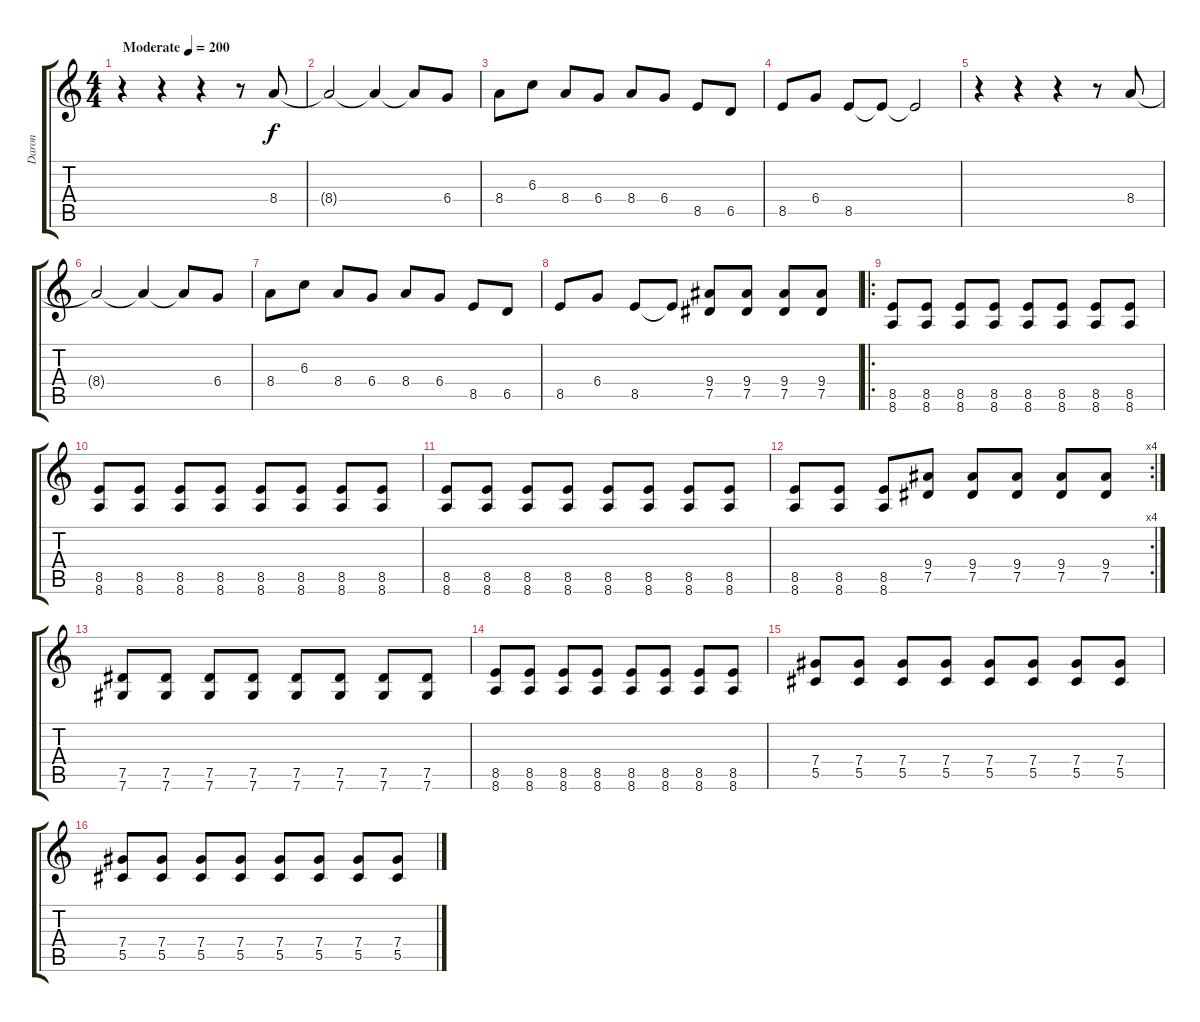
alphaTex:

\track ("Daron" "Daron") {instrument overdrivenguitar}
\staff {score tabs}
\tuning (Eb4 Bb3 Gb3 Db3 Ab2 Db2) {hide}
\ts (4 4)
\tempo (200 "Moderate")
\clef g2
\ks c
r.4{dy f instrument overdrivenguitar} r.4 r.4 r.8 8.4.8 |
8.4{t}.2 8.4{t}.4 8.4{t}.8 6.4.8 |
8.4.8 6.3.8 8.4.8 6.4.8 8.4.8 6.4.8 8.5.8 6.5.8 |
8.5.8 6.4.8 8.5.8 8.5{t}.8 8.5{t}.2 |
r.4 r.4 r.4 r.8 8.4.8 |
8.4{t}.2 8.4{t}.4 8.4{t}.8 6.4.8 |
8.4.8 6.3.8 8.4.8 6.4.8 8.4.8 6.4.8 8.5.8 6.5.8 |
8.5.8 6.4.8 8.5.8 8.5{t}.8 (9.4 7.5).8 (9.4 7.5).8 (9.4 7.5).8 (9.4 7.5).8 |
\ro
(8.5 8.6).8 (8.5 8.6).8 (8.5 8.6).8 (8.5 8.6).8 (8.5 8.6).8 (8.5 8.6).8 (8.5 8.6).8 (8.5 8.6).8 |
(8.5 8.6).8 (8.5 8.6).8 (8.5 8.6).8 (8.5 8.6).8 (8.5 8.6).8 (8.5 8.6).8 (8.5 8.6).8 (8.5 8.6).8 |
(8.5 8.6).8 (8.5 8.6).8 (8.5 8.6).8 (8.5 8.6).8 (8.5 8.6).8 (8.5 8.6).8 (8.5 8.6).8 (8.5 8.6).8 |
\rc 4
(8.5 8.6).8 (8.5 8.6).8 (8.5 8.6).8 (9.4 7.5).8 (9.4 7.5).8 (9.4 7.5).8 (9.4 7.5).8 (9.4 7.5).8 |
(7.5 7.6).8 (7.5 7.6).8 (7.5 7.6).8 (7.5 7.6).8 (7.5 7.6).8 (7.5 7.6).8 (7.5 7.6).8 (7.5 7.6).8 |
(8.5 8.6).8 (8.5 8.6).8 (8.5 8.6).8 (8.5 8.6).8 (8.5 8.6).8 (8.5 8.6).8 (8.5 8.6).8 (8.5 8.6).8 |
(7.4 5.5).8 (7.4 5.5).8 (7.4 5.5).8 (7.4 5.5).8 (7.4 5.5).8 (7.4 5.5).8 (7.4 5.5).8 (7.4 5.5).8 |
(7.4 5.5).8 (7.4 5.5).8 (7.4 5.5).8 (7.4 5.5).8 (7.4 5.5).8 (7.4 5.5).8 (7.4 5.5).8 (7.4 5.5).8
